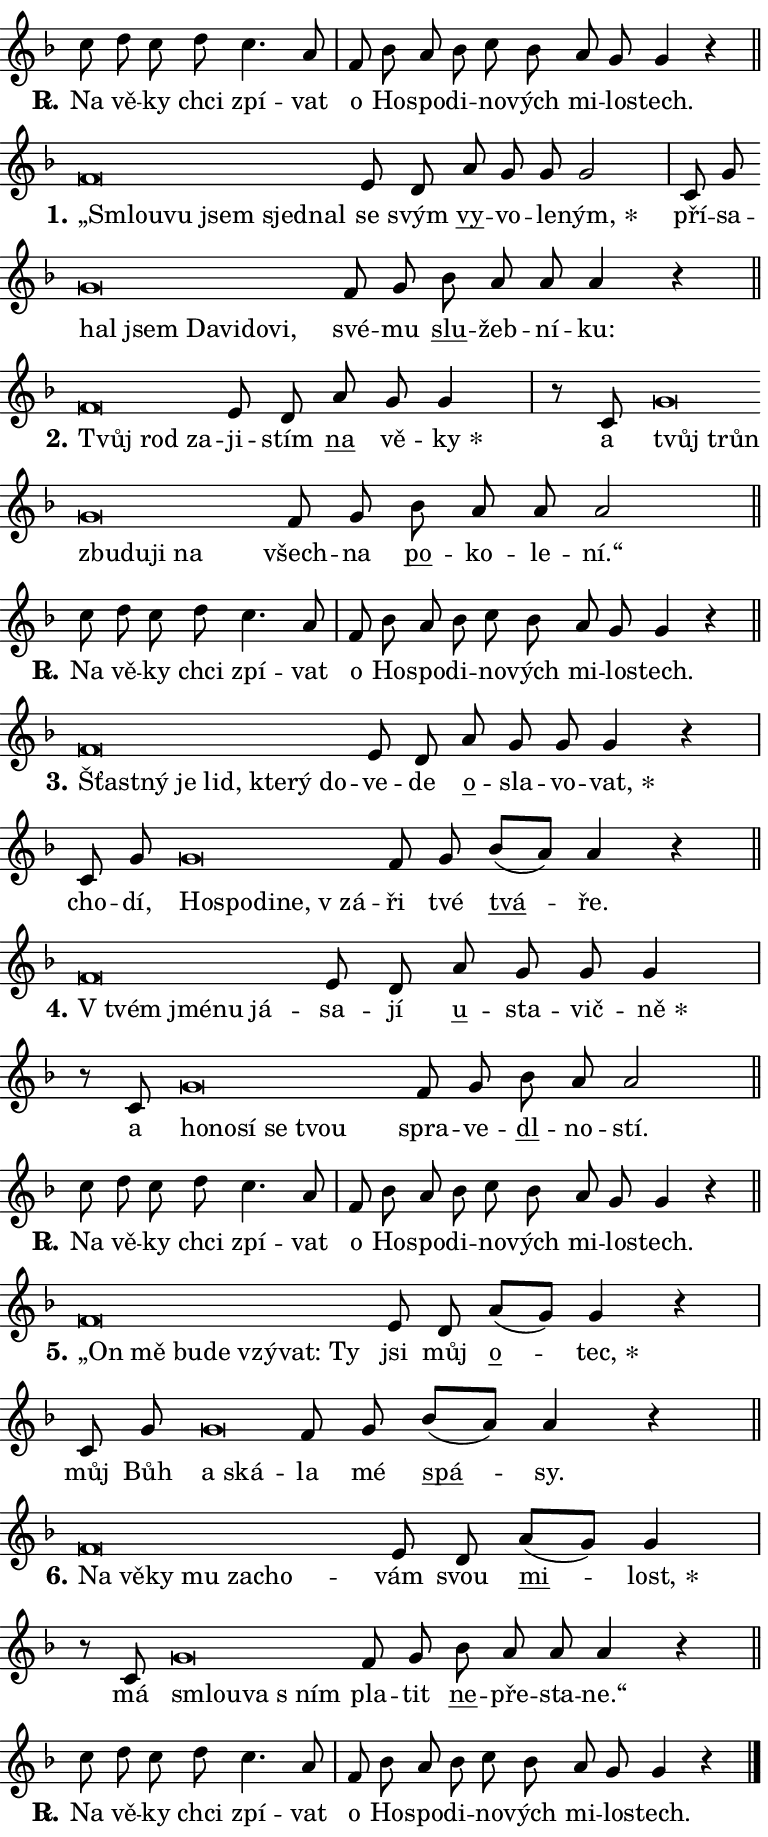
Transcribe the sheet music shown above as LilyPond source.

\version "2.24.0"
\header { tagline = "" }
\paper {
  indent = 0\cm
  top-margin = 0\cm
  right-margin = 0.13\cm % to fit lyric hyphens
  bottom-margin = 0\cm
  left-margin = 0\cm
  paper-width = 13\cm
  page-breaking = #ly:one-page-breaking
  system-system-spacing.basic-distance = #11
  score-system-spacing.basic-distance = #11
  ragged-last = ##f
}


%% Author: Thomas Morley
%% https://lists.gnu.org/archive/html/lilypond-user/2020-05/msg00002.html
#(define (line-position grob)
"Returns position of @var[grob} in current system:
   @code{'start}, if at first time-step
   @code{'end}, if at last time-step
   @code{'middle} otherwise
"
  (let* ((col (ly:item-get-column grob))
         (ln (ly:grob-object col 'left-neighbor))
         (rn (ly:grob-object col 'right-neighbor))
         (col-to-check-left (if (ly:grob? ln) ln col))
         (col-to-check-right (if (ly:grob? rn) rn col))
         (break-dir-left
           (and
             (ly:grob-property col-to-check-left 'non-musical #f)
             (ly:item-break-dir col-to-check-left)))
         (break-dir-right
           (and
             (ly:grob-property col-to-check-right 'non-musical #f)
             (ly:item-break-dir col-to-check-right))))
        (cond ((eqv? 1 break-dir-left) 'start)
              ((eqv? -1 break-dir-right) 'end)
              (else 'middle))))

#(define (tranparent-at-line-position vctor)
  (lambda (grob)
  "Relying on @code{line-position} select the relevant enry from @var{vctor}.
Used to determine transparency,"
    (case (line-position grob)
      ((end) (not (vector-ref vctor 0)))
      ((middle) (not (vector-ref vctor 1)))
      ((start) (not (vector-ref vctor 2))))))

noteHeadBreakVisibility =
#(define-music-function (break-visibility)(vector?)
"Makes @code{NoteHead}s transparent relying on @var{break-visibility}"
#{
  \override NoteHead.transparent =
    #(tranparent-at-line-position break-visibility)
#})

#(define delete-ledgers-for-transparent-note-heads
  (lambda (grob)
    "Reads whether a @code{NoteHead} is transparent.
If so this @code{NoteHead} is removed from @code{'note-heads} from
@var{grob}, which is supposed to be @code{LedgerLineSpanner}.
As a result ledgers are not printed for this @code{NoteHead}"
    (let* ((nhds-array (ly:grob-object grob 'note-heads))
           (nhds-list
             (if (ly:grob-array? nhds-array)
                 (ly:grob-array->list nhds-array)
                 '()))
           ;; Relies on the transparent-property being done before
           ;; Staff.LedgerLineSpanner.after-line-breaking is executed.
           ;; This is fragile ...
           (to-keep
             (remove
               (lambda (nhd)
                 (ly:grob-property nhd 'transparent #f))
               nhds-list)))
      ;; TODO find a better method to iterate over grob-arrays, similiar
      ;; to filter/remove etc for lists
      ;; For now rebuilt from scratch
      (set! (ly:grob-object grob 'note-heads)  '())
      (for-each
        (lambda (nhd)
          (ly:pointer-group-interface::add-grob grob 'note-heads nhd))
        to-keep))))

squashNotes = {
  \override NoteHead.X-extent = #'(-0.2 . 0.2)
  \override NoteHead.Y-extent = #'(-0.75 . 0)
  \override NoteHead.stencil =
    #(lambda (grob)
       (let ((pos (ly:grob-property grob 'staff-position)))
         (begin
           (if (< pos -7) (display "ERROR: Lower brevis then expected\n") (display ""))
           (if (<= pos -6) ly:text-interface::print ly:note-head::print))))
}
unSquashNotes = {
  \revert NoteHead.X-extent
  \revert NoteHead.Y-extent
  \revert NoteHead.stencil
}

hideNotes = \noteHeadBreakVisibility #begin-of-line-visible
unHideNotes = \noteHeadBreakVisibility #all-visible

% work-around for resetting accidentals
% https://lilypond.org/doc/v2.23/Documentation/notation/displaying-rhythms#unmetered-music
cadenzaMeasure = {
  \cadenzaOff
  \partial 1024 s1024
  \cadenzaOn
}

#(define-markup-command (accent layout props text) (markup?)
  "Underline accented syllable"
  (interpret-markup layout props
    #{\markup \override #'(offset . 4.3) \underline { #text }#}))

responsum = \markup \concat {
  "R" \hspace #-1.05 \path #0.1 #'((moveto 0 0.07) (lineto 0.9 0.8)) \hspace #0.05 "."
}

spaceSize = #0.6828661417322834 % exact space size for TeX Gyre Schola

\layout {
  \context {
    \Staff
    \remove "Time_signature_engraver"
    \override LedgerLineSpanner.after-line-breaking = #delete-ledgers-for-transparent-note-heads
  }
  \context {
    \Lyrics {
      \override LyricSpace.minimum-distance = \spaceSize
      \override LyricText.font-name = #"TeX Gyre Schola"
      \override LyricText.font-size = 1
      \override StanzaNumber.font-name = #"TeX Gyre Schola Bold"
      \override StanzaNumber.font-size = 1
    }
  }
  \context {
    \Score 
    \override NoteHead.text =
      #(lambda (grob) 
        (let ((pos (ly:grob-property grob 'staff-position)))
          #{\markup {
            \combine
              \halign #-0.55 \raise #(if (= pos -6) 0 0.5) \override #'(thickness . 2) \draw-line #'(3.2 . 0)
              \musicglyph "noteheads.sM1"
          }#}))
  }
}

% magnetic-lyrics.ily
%
%   written by
%     Jean Abou Samra <jean@abou-samra.fr>
%     Werner Lemberg <wl@gnu.org>
%
%   adapted by
%     Jiri Hon <jiri.hon@gmail.com>
%
% Version 2022-Apr-15

% https://www.mail-archive.com/lilypond-user@gnu.org/msg149350.html

#(define (Left_hyphen_pointer_engraver context)
   "Collect syllable-hyphen-syllable occurrences in lyrics and store
them in properties.  This engraver only looks to the left.  For
example, if the lyrics input is @code{foo -- bar}, it does the
following.

@itemize @bullet
@item
Set the @code{text} property of the @code{LyricHyphen} grob between
@q{foo} and @q{bar} to @code{foo}.

@item
Set the @code{left-hyphen} property of the @code{LyricText} grob with
text @q{foo} to the @code{LyricHyphen} grob between @q{foo} and
@q{bar}.
@end itemize

Use this auxiliary engraver in combination with the
@code{lyric-@/text::@/apply-@/magnetic-@/offset!} hook."
   (let ((hyphen #f)
         (text #f))
     (make-engraver
      (acknowledgers
       ((lyric-syllable-interface engraver grob source-engraver)
        (set! text grob)))
      (end-acknowledgers
       ((lyric-hyphen-interface engraver grob source-engraver)
        ;(when (not (grob::has-interface grob 'lyric-space-interface))
          (set! hyphen grob)));)
      ((stop-translation-timestep engraver)
       (when (and text hyphen)
         (ly:grob-set-object! text 'left-hyphen hyphen))
       (set! text #f)
       (set! hyphen #f)))))

#(define (lyric-text::apply-magnetic-offset! grob)
   "If the space between two syllables is less than the value in
property @code{LyricText@/.details@/.squash-threshold}, move the right
syllable to the left so that it gets concatenated with the left
syllable.

Use this function as a hook for
@code{LyricText@/.after-@/line-@/breaking} if the
@code{Left_@/hyphen_@/pointer_@/engraver} is active."
   (let ((hyphen (ly:grob-object grob 'left-hyphen #f)))
     (when hyphen
       (let ((left-text (ly:spanner-bound hyphen LEFT)))
         (when (grob::has-interface left-text 'lyric-syllable-interface)
           (let* ((common (ly:grob-common-refpoint grob left-text X))
                  (this-x-ext (ly:grob-extent grob common X))
                  (left-x-ext
                   (begin
                     ;; Trigger magnetism for left-text.
                     (ly:grob-property left-text 'after-line-breaking)
                     (ly:grob-extent left-text common X)))
                  ;; `delta` is the gap width between two syllables.
                  (delta (- (interval-start this-x-ext)
                            (interval-end left-x-ext)))
                  (details (ly:grob-property grob 'details))
                  (threshold (assoc-get 'squash-threshold details 0.2)))
             (when (< delta threshold)
               (let* (;; We have to manipulate the input text so that
                      ;; ligatures crossing syllable boundaries are not
                      ;; disabled.  For languages based on the Latin
                      ;; script this is essentially a beautification.
                      ;; However, for non-Western scripts it can be a
                      ;; necessity.
                      (lt (ly:grob-property left-text 'text))
                      (rt (ly:grob-property grob 'text))
                      (is-space (grob::has-interface hyphen 'lyric-space-interface))
                      (space (if is-space " " ""))
                      (extra-delta (if is-space spaceSize 0))
                      ;; Append new syllable.
                      (ltrt-space (if (and (string? lt) (string? rt))
                                (string-append lt space rt)
                                (make-concat-markup (list lt space rt))))
                      ;; Right-align `ltrt` to the right side.
                      (ltrt-space-markup (grob-interpret-markup
                               grob
                               (make-translate-markup
                                (cons (interval-length this-x-ext) 0)
                                (make-right-align-markup ltrt-space)))))
                 (begin
                   ;; Don't print `left-text`.
                   (ly:grob-set-property! left-text 'stencil #f)
                   ;; Set text and stencil (which holds all collected
                   ;; syllables so far) and shift it to the left.
                   (ly:grob-set-property! grob 'text ltrt-space)
                   (ly:grob-set-property! grob 'stencil ltrt-space-markup)
                   (ly:grob-translate-axis! grob (- (- delta extra-delta)) X))))))))))


#(define (lyric-hyphen::displace-bounds-first grob)
   ;; Make very sure this callback isn't triggered too early.
   (let ((left (ly:spanner-bound grob LEFT))
         (right (ly:spanner-bound grob RIGHT)))
     (ly:grob-property left 'after-line-breaking)
     (ly:grob-property right 'after-line-breaking)
     (ly:lyric-hyphen::print grob)))

squashThreshold = #0.4

\layout {
  \context {
    \Lyrics
    \consists #Left_hyphen_pointer_engraver
    \override LyricText.after-line-breaking =
      #lyric-text::apply-magnetic-offset!
    \override LyricHyphen.stencil = #lyric-hyphen::displace-bounds-first
    \override LyricText.details.squash-threshold = \squashThreshold
    \override LyricHyphen.minimum-distance = 0
    \override LyricHyphen.minimum-length = \squashThreshold
  }
}

squashText = \override LyricText.details.squash-threshold = 9999
unSquashText = \override LyricText.details.squash-threshold = \squashThreshold

leftText = \override LyricText.self-alignment-X = #LEFT
unLeftText = \revert LyricText.self-alignment-X

starOffset = #(lambda (grob) 
                (let ((x_offset (ly:self-alignment-interface::aligned-on-x-parent grob)))
                  (if (= x_offset 0) 0 (+ x_offset 1.2))))

star = #(define-music-function (syllable)(string?)
"Append star separator at the end of a syllable"
#{
  \once \override LyricText.X-offset = #starOffset
  \lyricmode { \markup {
    #syllable
    \override #'((font-name . "TeX Gyre Schola Bold")) \hspace #0.2 \lower #0.65 \larger "*"
  } }
#})

starAccent = #(define-music-function (syllable)(string?)
"Append star separator at the end of a syllable and make accent"
#{
  \once \override LyricText.X-offset = #starOffset
  \lyricmode { \markup {
    \accent #syllable
    \override #'((font-name . "TeX Gyre Schola Bold")) \hspace #0.2 \lower #0.65 \larger "*"
  } }
#})

breath = #(define-music-function (syllable)(string?)
"Append breathing indicator at the end of a syllable"
#{
  \lyricmode { \markup { #syllable "+" } }
#})

optionalBreath = #(define-music-function (syllable)(string?)
"Append optional breathing indicator at the end of a syllable"
#{
  \lyricmode { \markup { #syllable "(+)" } }
#})


\score {
    <<
        \new Voice = "melody" { \cadenzaOn \key f \major \relative { c''8 d c d c4. a8 \cadenzaMeasure \bar "|" f bes a bes \bar "" c bes \bar "" a g g4 r \cadenzaMeasure \bar "||" \break } }
        \new Lyrics \lyricsto "melody" { \lyricmode { \set stanza = \responsum
Na vě -- ky chci zpí -- vat o Ho -- spo -- di -- no -- vých mi -- lo -- stech. } }
    >>
    \layout {}
}

\score {
    <<
        \new Voice = "melody" { \cadenzaOn \key f \major \relative { \squashNotes f'\breve*1/16 \hideNotes \breve*1/16 \bar "" \breve*1/16 \bar "" \breve*1/16 \breve*1/16 \bar "" \unHideNotes \unSquashNotes e8 d \bar "" a' g g g2 \cadenzaMeasure \bar "|" c,8 g' \bar "" \squashNotes g\breve*1/16 \hideNotes \breve*1/16 \bar "" \breve*1/16 \bar "" \breve*1/16 \bar "" \breve*1/16 \breve*1/16 \bar "" \unHideNotes \unSquashNotes f8 g \bar "" bes a a a4 r \cadenzaMeasure \bar "||" \break } }
        \new Lyrics \lyricsto "melody" { \lyricmode { \set stanza = "1."
\leftText „Smlou -- \squashText vu jsem sjed -- nal \unLeftText \unSquashText se svým \markup \accent vy -- vo -- le -- \star ným, pří -- sa -- \leftText hal \squashText jsem Da -- vi -- do -- vi, \unLeftText \unSquashText své -- mu \markup \accent slu -- žeb -- ní -- ku: } }
    >>
    \layout {}
}

\score {
    <<
        \new Voice = "melody" { \cadenzaOn \key f \major \relative { \squashNotes f'\breve*1/16 \hideNotes \breve*1/16 \breve*1/16 \bar "" \unHideNotes \unSquashNotes e8 d \bar "" a' g g4 \cadenzaMeasure \bar "|" r8 c,8 \squashNotes g'\breve*1/16 \hideNotes \breve*1/16 \bar "" \breve*1/16 \bar "" \breve*1/16 \bar "" \breve*1/16 \breve*1/16 \bar "" \unHideNotes \unSquashNotes f8 g \bar "" bes a a a2 \cadenzaMeasure \bar "||" \break } }
        \new Lyrics \lyricsto "melody" { \lyricmode { \set stanza = "2."
\leftText Tvůj \squashText rod za -- \unLeftText \unSquashText ji -- stím \markup \accent na vě -- \star ky a \leftText tvůj \squashText trůn zbu -- du -- ji na \unLeftText \unSquashText všech -- na \markup \accent po -- ko -- le -- ní.“ } }
    >>
    \layout {}
}

\score {
    <<
        \new Voice = "melody" { \cadenzaOn \key f \major \relative { c''8 d c d c4. a8 \cadenzaMeasure \bar "|" f bes a bes \bar "" c bes \bar "" a g g4 r \cadenzaMeasure \bar "||" \break } }
        \new Lyrics \lyricsto "melody" { \lyricmode { \set stanza = \responsum
Na vě -- ky chci zpí -- vat o Ho -- spo -- di -- no -- vých mi -- lo -- stech. } }
    >>
    \layout {}
}

\score {
    <<
        \new Voice = "melody" { \cadenzaOn \key f \major \relative { \squashNotes f'\breve*1/16 \hideNotes \breve*1/16 \bar "" \breve*1/16 \bar "" \breve*1/16 \bar "" \breve*1/16 \bar "" \breve*1/16 \breve*1/16 \bar "" \unHideNotes \unSquashNotes e8 d \bar "" a' g g g4 r \cadenzaMeasure \bar "|" c,8 g' \bar "" \squashNotes g\breve*1/16 \hideNotes \breve*1/16 \bar "" \breve*1/16 \bar "" \breve*1/16 \breve*1/16 \bar "" \unHideNotes \unSquashNotes f8 g \bar "" bes[( a)] a4 r \cadenzaMeasure \bar "||" \break } }
        \new Lyrics \lyricsto "melody" { \lyricmode { \set stanza = "3."
\leftText Šťast -- \squashText ný je lid, kte -- rý do -- \unLeftText \unSquashText ve -- de \markup \accent o -- sla -- vo -- \star vat, cho -- dí, \leftText Ho -- \squashText spo -- di -- ne, "v zá" -- \unLeftText \unSquashText ři tvé \markup \accent tvá -- ře. } }
    >>
    \layout {}
}

\score {
    <<
        \new Voice = "melody" { \cadenzaOn \key f \major \relative { \squashNotes f'\breve*1/16 \hideNotes \breve*1/16 \bar "" \breve*1/16 \breve*1/16 \bar "" \unHideNotes \unSquashNotes e8 d \bar "" a' g g g4 \cadenzaMeasure \bar "|" r8 c,8 \squashNotes g'\breve*1/16 \hideNotes \breve*1/16 \bar "" \breve*1/16 \bar "" \breve*1/16 \breve*1/16 \bar "" \unHideNotes \unSquashNotes f8 g \bar "" bes a a2 \cadenzaMeasure \bar "||" \break } }
        \new Lyrics \lyricsto "melody" { \lyricmode { \set stanza = "4."
\leftText "V tvém" \squashText jmé -- nu já -- \unLeftText \unSquashText sa -- jí \markup \accent u -- sta -- vič -- \star ně a \leftText ho -- \squashText no -- sí se tvou \unLeftText \unSquashText spra -- ve -- \markup \accent dl -- no -- stí. } }
    >>
    \layout {}
}

\score {
    <<
        \new Voice = "melody" { \cadenzaOn \key f \major \relative { c''8 d c d c4. a8 \cadenzaMeasure \bar "|" f bes a bes \bar "" c bes \bar "" a g g4 r \cadenzaMeasure \bar "||" \break } }
        \new Lyrics \lyricsto "melody" { \lyricmode { \set stanza = \responsum
Na vě -- ky chci zpí -- vat o Ho -- spo -- di -- no -- vých mi -- lo -- stech. } }
    >>
    \layout {}
}

\score {
    <<
        \new Voice = "melody" { \cadenzaOn \key f \major \relative { \squashNotes f'\breve*1/16 \hideNotes \breve*1/16 \bar "" \breve*1/16 \bar "" \breve*1/16 \bar "" \breve*1/16 \bar "" \breve*1/16 \breve*1/16 \bar "" \unHideNotes \unSquashNotes e8 d \bar "" a'[( g)] g4 r \cadenzaMeasure \bar "|" c,8 g' \bar "" \squashNotes g\breve*1/16 \hideNotes \breve*1/16 \bar "" \unHideNotes \unSquashNotes f8 g \bar "" bes[( a)] a4 r \cadenzaMeasure \bar "||" \break } }
        \new Lyrics \lyricsto "melody" { \lyricmode { \set stanza = "5."
\leftText „On \squashText mě bu -- de vzý -- vat: Ty \unLeftText \unSquashText jsi můj \markup \accent o -- \star tec, můj Bůh \leftText a \squashText ská -- \unLeftText \unSquashText la mé \markup \accent spá -- sy. } }
    >>
    \layout {}
}

\score {
    <<
        \new Voice = "melody" { \cadenzaOn \key f \major \relative { \squashNotes f'\breve*1/16 \hideNotes \breve*1/16 \bar "" \breve*1/16 \bar "" \breve*1/16 \bar "" \breve*1/16 \breve*1/16 \bar "" \unHideNotes \unSquashNotes e8 d \bar "" a'[( g)] g4 \cadenzaMeasure \bar "|" r8 c,8 \squashNotes g'\breve*1/16 \hideNotes \breve*1/16 \breve*1/16 \bar "" \unHideNotes \unSquashNotes f8 g \bar "" bes a a a4 r \cadenzaMeasure \bar "||" \break } }
        \new Lyrics \lyricsto "melody" { \lyricmode { \set stanza = "6."
\leftText Na \squashText vě -- ky mu za -- cho -- \unLeftText \unSquashText vám svou \markup \accent mi -- \star lost, má \leftText smlou -- \squashText va "s ním" \unLeftText \unSquashText pla -- tit \markup \accent ne -- pře -- sta -- ne.“ } }
    >>
    \layout {}
}

\score {
    <<
        \new Voice = "melody" { \cadenzaOn \key f \major \relative { c''8 d c d c4. a8 \cadenzaMeasure \bar "|" f bes a bes \bar "" c bes \bar "" a g g4 r \cadenzaMeasure \bar "||" \break } \bar "|." }
        \new Lyrics \lyricsto "melody" { \lyricmode { \set stanza = \responsum
Na vě -- ky chci zpí -- vat o Ho -- spo -- di -- no -- vých mi -- lo -- stech. } }
    >>
    \layout {}
}
